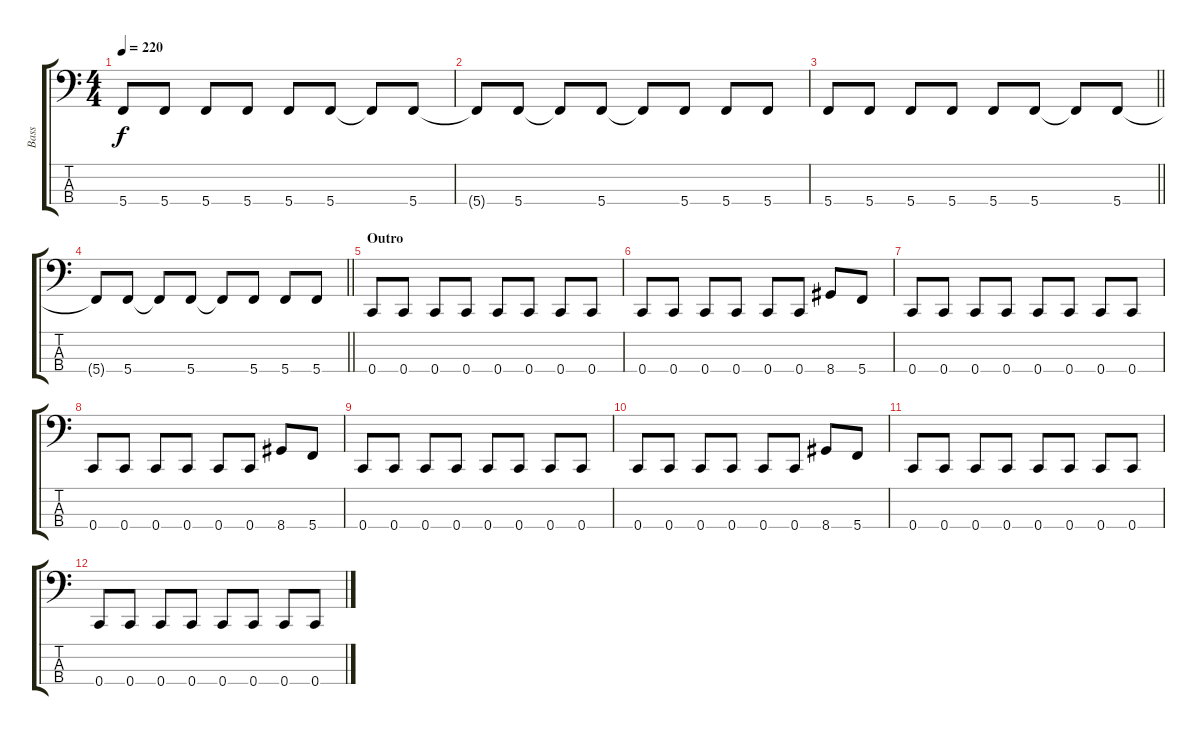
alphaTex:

\track ("Bass" "Bass") {instrument electricbassfinger}
\staff {score tabs}
\tuning (F2 C2 G1 C1) {hide}
\ts (4 4)
\tempo 220
\clef f4
\ks c
5.4.8{dy f} 5.4.8 5.4.8 5.4.8 5.4.8 5.4.8 5.4{t}.8 5.4.8 |
5.4{t}.8 5.4.8 5.4{t}.8 5.4.8 5.4{t}.8 5.4.8 5.4.8 5.4.8 |
\barLineRight lightlight
5.4.8 5.4.8 5.4.8 5.4.8 5.4.8 5.4.8 5.4{t}.8 5.4.8 |
\barLineRight lightlight
5.4{t}.8 5.4.8 5.4{t}.8 5.4.8 5.4{t}.8 5.4.8 5.4.8 5.4.8 |
\section ("" "Outro")
0.4.8 0.4.8 0.4.8 0.4.8 0.4.8 0.4.8 0.4.8 0.4.8 |
0.4.8 0.4.8 0.4.8 0.4.8 0.4.8 0.4.8 8.4.8 5.4.8 |
0.4.8 0.4.8 0.4.8 0.4.8 0.4.8 0.4.8 0.4.8 0.4.8 |
0.4.8 0.4.8 0.4.8 0.4.8 0.4.8 0.4.8 8.4.8 5.4.8 |
0.4.8 0.4.8 0.4.8 0.4.8 0.4.8 0.4.8 0.4.8 0.4.8 |
0.4.8 0.4.8 0.4.8 0.4.8 0.4.8 0.4.8 8.4.8 5.4.8 |
0.4.8 0.4.8 0.4.8 0.4.8 0.4.8 0.4.8 0.4.8 0.4.8 |
0.4.8 0.4.8 0.4.8 0.4.8 0.4.8 0.4.8 0.4.8 0.4.8
